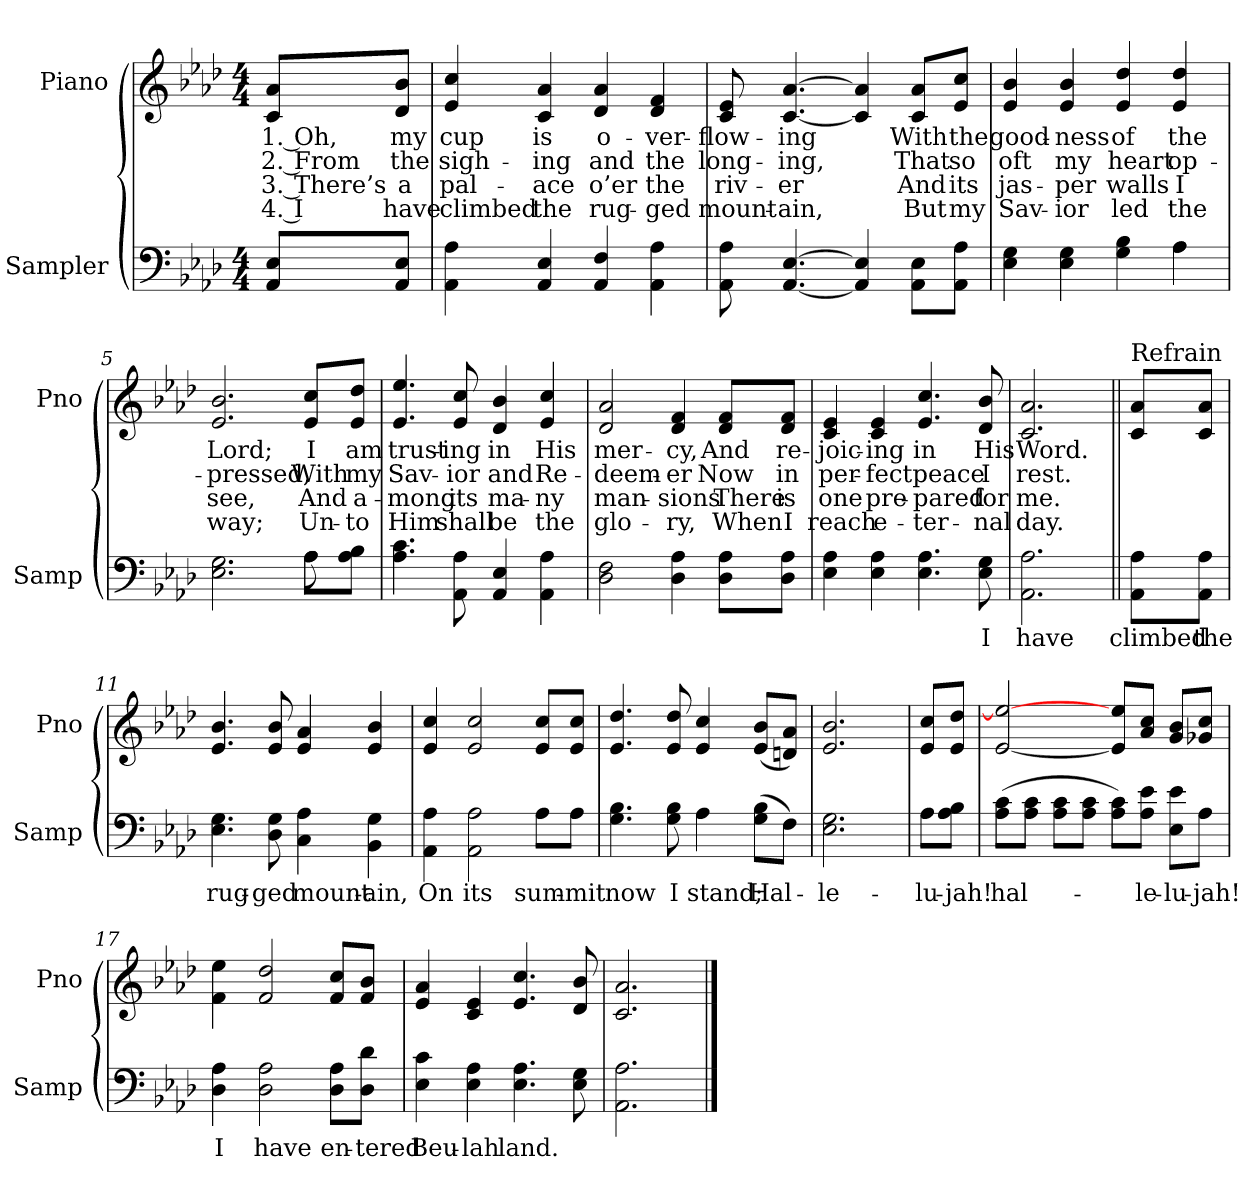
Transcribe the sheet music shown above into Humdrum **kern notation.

**kern	**text	**kern	**text	**text	**text	**text
*part2	*part2	*part1	*part1	*part1	*part1	*part1
*staff2	*staff2	*staff1	*staff1	*staff1	*staff1	*staff1
*I"Sampler	*	*I"Piano	*	*	*	*
*I'Samp	*	*I'Pno	*	*	*	*
*clefF4	*	*clefG2	*	*	*	*
*k[b-e-a-d-]	*	*k[b-e-a-d-]	*	*	*	*
*A-:	*	*A-:	*	*	*	*
*M4/4	*	*M4/4	*	*	*	*
=1	=1	=1	=1	=1	=1	=1
8AA-/ 8E-/L	.	8c/ 8a-/L	1. Oh,	2. From	3. There’s	4. I
8AA-/ 8E-/J	.	8d-/ 8b-/J	my	the	a	have
=2	=2	=2	=2	=2	=2	=2
4AA- 4A-	.	4e- 4cc	cup	sigh-	pal-	climbed
4AA- 4E-	.	4c 4a-	is	-ing	-ace	the
4AA- 4F	.	4d- 4a-	o-	and	o’er	rug-
4AA- 4A-	.	4d- 4f	-ver-	the	the	-ged
=3	=3	=3	=3	=3	=3	=3
8AA- 8A-	.	8c 8e-	-flow-	long-	riv-	mount-
[4.AA- [4.E-	.	[4.c [4.a-	-ing	-ing,	-er	-ain,
4AA-] 4E-]	.	4c] 4a-]	.	.	.	.
8AA-\ 8E-\L	.	8c/ 8a-/L	With	That	And	But
8AA-\ 8A-\J	.	8e-/ 8cc/J	the	so	its	my
=4	=4	=4	=4	=4	=4	=4
*^	*	*	*	*	*	*
4E- 4G	2.ryy	.	4e- 4b-	good-	oft	jas-	Sav-
4E- 4G	.	.	4e- 4b-	-ness	my	-per	-ior
4G 4B-	.	.	4e- 4dd-	of	heart	walls	led
4A-\	4A-	.	4e- 4dd-	the	op-	I	the
=5	=5	=5	=5	=5	=5	=5	=5
2.E- 2.G	2.ryy	.	2.e- 2.b-	Lord;	-pressed,	see,	way;
8A-\L	8A-	.	8e-/ 8cc/L	I	With	And	Un-
8A-\ 8B-\J	8ryy	.	8e-/ 8dd-/J	am	my	a-	-to
*v	*v	*	*	*	*	*	*
=6	=6	=6	=6	=6	=6	=6
4.A- 4.c	.	4.e- 4.ee-	trust-	Sav-	-mong	Him
8AA- 8A-	.	8e- 8cc	-ing	-ior	its	shall
4AA- 4E-	.	4d- 4b-	in	and	ma-	be
4AA- 4A-	.	4e- 4cc	His	Re-	-ny	the
=7	=7	=7	=7	=7	=7	=7
2D- 2F	.	2d- 2a-	mer-	-deem-	man-	glo-
4D- 4A-	.	4d- 4f	-cy,	-er	-sions	-ry,
8D-\ 8A-\L	.	8d-/ 8f/L	And	Now	There	When
8D-\ 8A-\J	.	8d-/ 8f/J	re-	in	is	I
=8	=8	=8	=8	=8	=8	=8
4E- 4A-	.	4c 4e-	-joic-	per-	one	reach
4E- 4A-	.	4c 4e-	-ing	-fect	pre-	e-
4.E- 4.A-	.	4.e- 4.cc	in	peace	-pared	-ter-
8E- 8G	I	8d- 8b-	His	I	for	-nal
=9	=9	=9	=9	=9	=9	=9
2.AA- 2.A-	have	2.c 2.a-	Word.	rest.	me.	day.
=10||	=10||	=10||	=10||	=10||	=10||	=10||
!	!	!LO:TX:t=Refrain	!	!	!	!
8AA-\ 8A-\L	climbed	8c/ 8a-/L	.	.	.	.
8AA-\ 8A-\J	the	8c/ 8a-/J	.	.	.	.
=11	=11	=11	=11	=11	=11	=11
4.E- 4.G	rug-	4.e- 4.b-	.	.	.	.
8D- 8G	-ged	8e- 8b-	.	.	.	.
4C 4A-	mount-	4e- 4a-	.	.	.	.
4BB- 4G	-ain,	4e- 4b-	.	.	.	.
=12	=12	=12	=12	=12	=12	=12
4AA- 4A-	On	4e- 4cc	.	.	.	.
2AA- 2A-	its	2e- 2cc	.	.	.	.
8A-\L	sum-	8e-/ 8cc/L	.	.	.	.
8A-\J	-mit	8e-/ 8cc/J	.	.	.	.
=13	=13	=13	=13	=13	=13	=13
4.G 4.B-	now	4.e- 4.dd-	.	.	.	.
8G 8B-	I	8e- 8dd-	.	.	.	.
4A-	stand;	4e- 4cc	.	.	.	.
(8G\ 8B-\L	Hal-	(8e-/ 8b-/L	.	.	.	.
8F\J)	.	8dn/ 8a-/J)	.	.	.	.
=14	=14	=14	=14	=14	=14	=14
2.E- 2.G	-le-	2.e- 2.b-	.	.	.	.
=15	=15	=15	=15	=15	=15	=15
8A-\L	-lu-	8e-/ 8cc/L	.	.	.	.
8A-\ 8B-\J	-jah!	8e-/ 8dd-/J	.	.	.	.
=16	=16	=16	=16	=16	=16	=16
(8A-\ 8c\L	hal-	[2e- 2ee-_	.	.	.	.
8A-\ 8c\J	.	.	.	.	.	.
8A-\ 8c\L	.	.	.	.	.	.
8A-\ 8c\J	.	.	.	.	.	.
8A-\ 8c\L)	.	8e-]/ 8ee-/L	.	.	.	.
8A-\ 8e-\J	-le-	8a-/ 8cc/J	.	.	.	.
8E-\ 8e-\L	-lu-	8g/ 8b-/L	.	.	.	.
8A-\J	-jah!	8g-X/ 8cc/J	.	.	.	.
=17	=17	=17	=17	=17	=17	=17
4D- 4A-	I	4f 4ee-	.	.	.	.
2D- 2A-	have	2f 2dd-	.	.	.	.
8D-\ 8A-\L	en-	8f/ 8cc/L	.	.	.	.
8D-\ 8d-\J	-tered	8f/ 8b-/J	.	.	.	.
=18	=18	=18	=18	=18	=18	=18
4E- 4c	Beu-	4e- 4a-	.	.	.	.
4E- 4A-	-lah	4c 4e-	.	.	.	.
4.E- 4.A-	land.	4.e- 4.cc	.	.	.	.
8E- 8G	.	8d- 8b-	.	.	.	.
=19	=19	=19	=19	=19	=19	=19
2.AA- 2.A-	.	2.c 2.a-	.	.	.	.
==	==	==	==	==	==	==
*-	*-	*-	*-	*-	*-	*-
